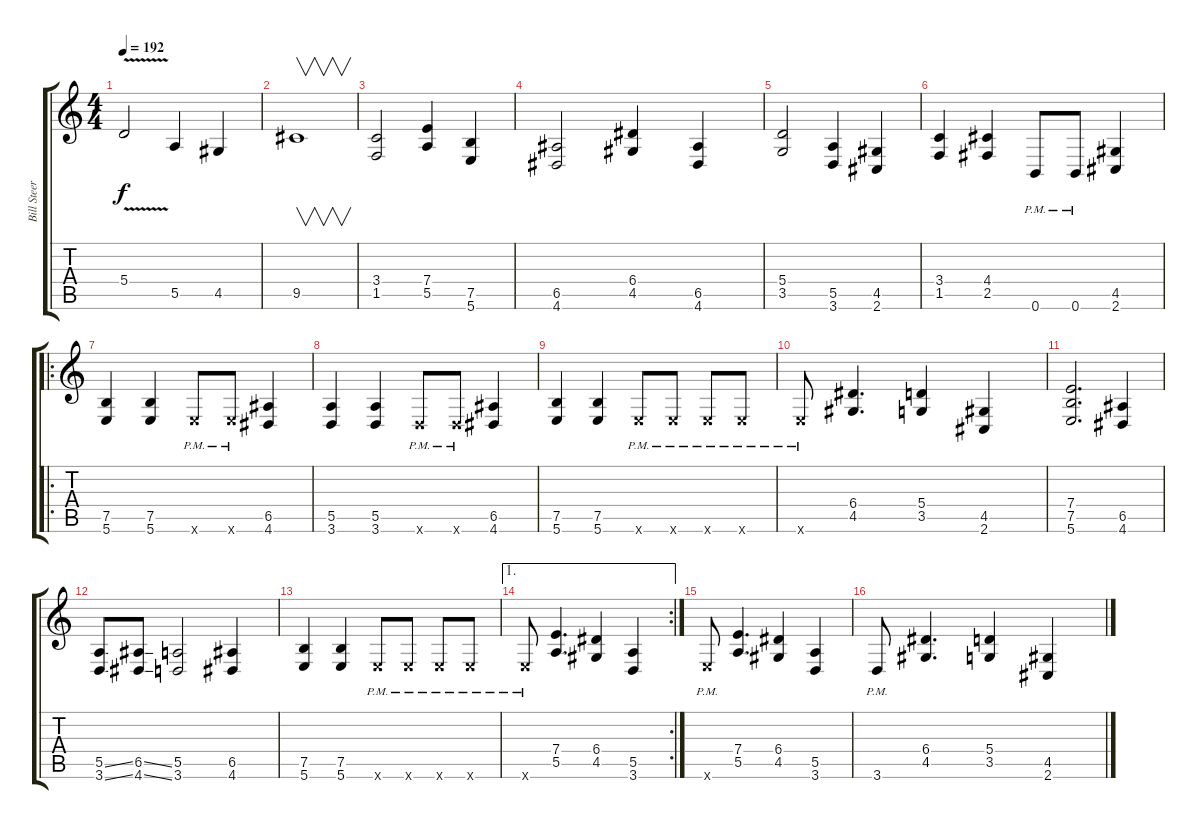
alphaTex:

\track ("Bill Steer" "Bill Steer") {instrument distortionguitar}
\staff {score tabs}
\tuning (B3 Gb3 D3 A2 E2 B1) {hide}
\ts (4 4)
\tempo 192
\clef g2
\ks c
5.4{v}.2{dy f} 5.5.4 4.5.4 |
9.5.1{v} |
(3.4 1.5).2 (7.4 5.5).4 (7.5 5.6).4 |
(6.5 4.6).2 (6.4 4.5).4 (6.5 4.6).4 |
(5.4 3.5).2 (5.5 3.6).4 (4.5 2.6).4 |
(3.4 1.5).4 (4.4 2.5).4 0.6{pm}.8 0.6{pm}.8 (4.5 2.6).4 |
\ro
(7.5 5.6).4 (7.5 5.6).4 5.6{pm x}.8 5.6{pm x}.8 (6.5 4.6).4 |
(5.5 3.6).4 (5.5 3.6).4 3.6{pm x}.8 3.6{pm x}.8 (6.5 4.6).4 |
(7.5 5.6).4 (7.5 5.6).4 5.6{pm x}.8 5.6{pm x}.8 5.6{pm x}.8 5.6{pm x}.8 |
5.6{pm x}.8 (6.4 4.5).4{d} (5.4 3.5).4 (4.5 2.6).4 |
(7.4 7.5 5.6).2{d} (6.5 4.6).4 |
(5.5{ss} 3.6{ss}).8 (6.5{ss} 4.6{ss}).8 (5.5 3.6).2 (6.5 4.6).4 |
(7.5 5.6).4 (7.5 5.6).4 5.6{pm x}.8 5.6{pm x}.8 5.6{pm x}.8 5.6{pm x}.8 |
\ae 1
\rc 2
5.6{pm x}.8 (7.4 5.5).4{d} (6.4 4.5).4 (5.5 3.6).4 |
5.6{pm x}.8 (7.4 5.5).4{d} (6.4 4.5).4 (5.5 3.6).4 |
3.6{pm}.8 (6.4 4.5).4{d} (5.4 3.5).4 (4.5 2.6).4
